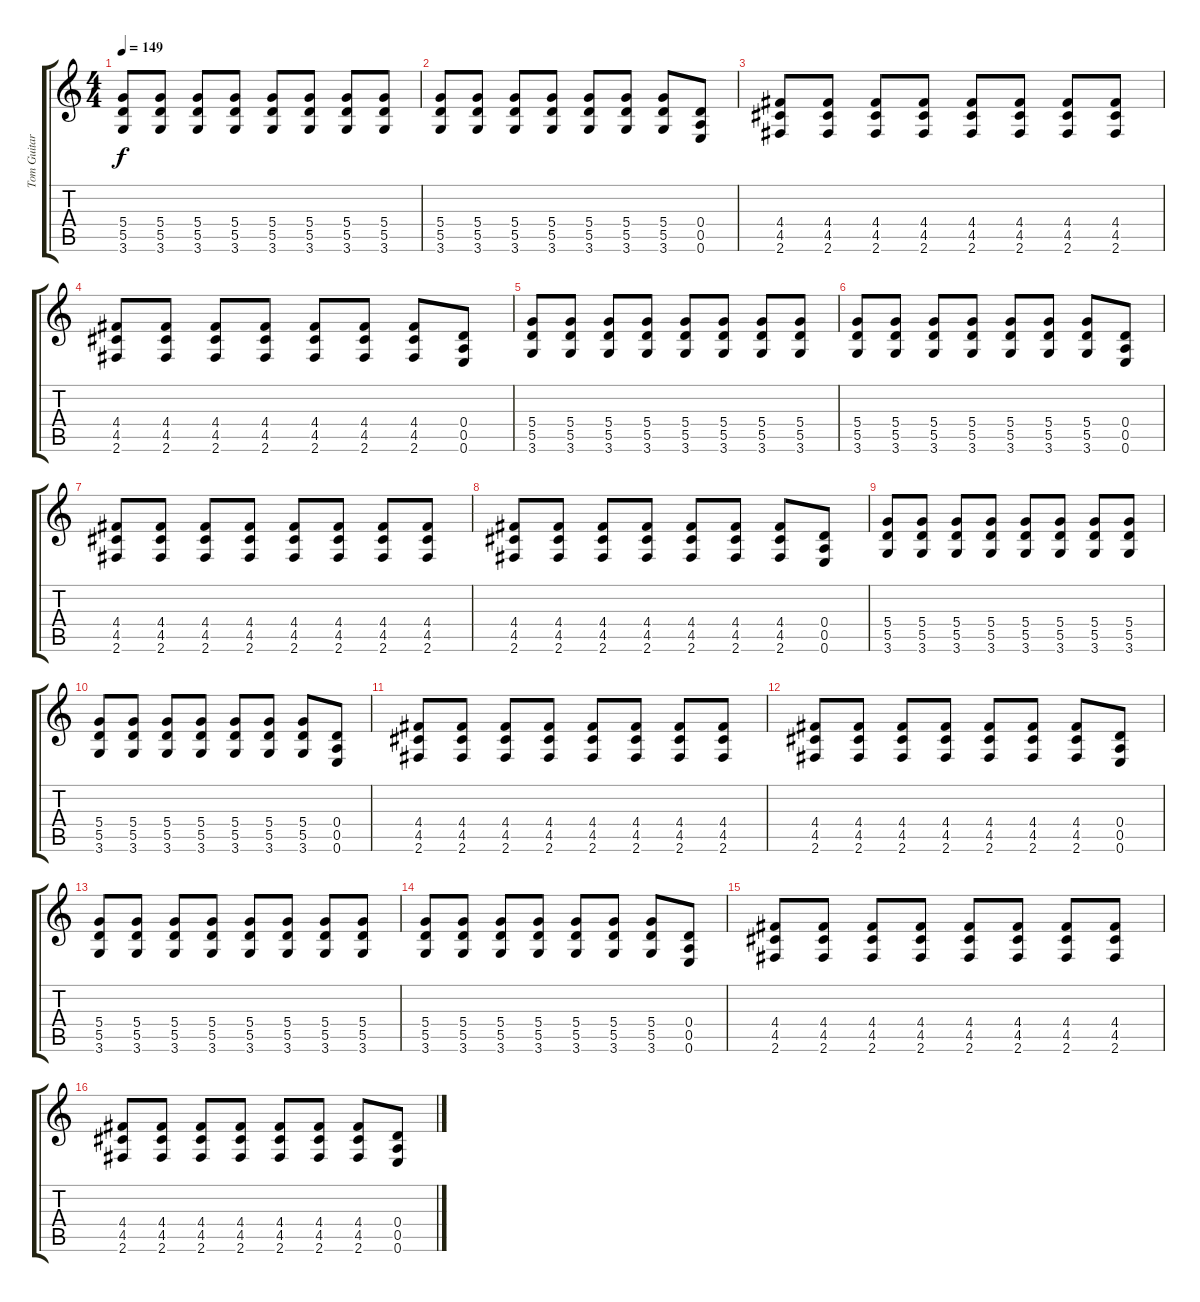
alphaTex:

\track ("Tom Guitar 1" "Tom Guitar") {instrument electricguitarclean}
\staff {score tabs}
\tuning (E4 B3 G3 D3 A2 E2) {hide}
\ts (4 4)
\tempo 149
\clef g2
\ks c
(5.4 5.5 3.6).8{dy f instrument distortionguitar} (5.4 5.5 3.6).8 (5.4 5.5 3.6).8 (5.4 5.5 3.6).8 (5.4 5.5 3.6).8 (5.4 5.5 3.6).8 (5.4 5.5 3.6).8 (5.4 5.5 3.6).8 |
(5.4 5.5 3.6).8 (5.4 5.5 3.6).8 (5.4 5.5 3.6).8 (5.4 5.5 3.6).8 (5.4 5.5 3.6).8 (5.4 5.5 3.6).8 (5.4 5.5 3.6).8 (0.4 0.5 0.6).8 |
(4.4 4.5 2.6).8 (4.4 4.5 2.6).8 (4.4 4.5 2.6).8 (4.4 4.5 2.6).8 (4.4 4.5 2.6).8 (4.4 4.5 2.6).8 (4.4 4.5 2.6).8 (4.4 4.5 2.6).8 |
(4.4 4.5 2.6).8 (4.4 4.5 2.6).8 (4.4 4.5 2.6).8 (4.4 4.5 2.6).8 (4.4 4.5 2.6).8 (4.4 4.5 2.6).8 (4.4 4.5 2.6).8 (0.4 0.5 0.6).8 |
(5.4 5.5 3.6).8{instrument distortionguitar} (5.4 5.5 3.6).8 (5.4 5.5 3.6).8 (5.4 5.5 3.6).8 (5.4 5.5 3.6).8 (5.4 5.5 3.6).8 (5.4 5.5 3.6).8 (5.4 5.5 3.6).8 |
(5.4 5.5 3.6).8 (5.4 5.5 3.6).8 (5.4 5.5 3.6).8 (5.4 5.5 3.6).8 (5.4 5.5 3.6).8 (5.4 5.5 3.6).8 (5.4 5.5 3.6).8 (0.4 0.5 0.6).8 |
(4.4 4.5 2.6).8 (4.4 4.5 2.6).8 (4.4 4.5 2.6).8 (4.4 4.5 2.6).8 (4.4 4.5 2.6).8 (4.4 4.5 2.6).8 (4.4 4.5 2.6).8 (4.4 4.5 2.6).8 |
(4.4 4.5 2.6).8 (4.4 4.5 2.6).8 (4.4 4.5 2.6).8 (4.4 4.5 2.6).8 (4.4 4.5 2.6).8 (4.4 4.5 2.6).8 (4.4 4.5 2.6).8 (0.4 0.5 0.6).8 |
(5.4 5.5 3.6).8{instrument distortionguitar} (5.4 5.5 3.6).8 (5.4 5.5 3.6).8 (5.4 5.5 3.6).8 (5.4 5.5 3.6).8 (5.4 5.5 3.6).8 (5.4 5.5 3.6).8 (5.4 5.5 3.6).8 |
(5.4 5.5 3.6).8 (5.4 5.5 3.6).8 (5.4 5.5 3.6).8 (5.4 5.5 3.6).8 (5.4 5.5 3.6).8 (5.4 5.5 3.6).8 (5.4 5.5 3.6).8 (0.4 0.5 0.6).8 |
(4.4 4.5 2.6).8 (4.4 4.5 2.6).8 (4.4 4.5 2.6).8 (4.4 4.5 2.6).8 (4.4 4.5 2.6).8 (4.4 4.5 2.6).8 (4.4 4.5 2.6).8 (4.4 4.5 2.6).8 |
(4.4 4.5 2.6).8 (4.4 4.5 2.6).8 (4.4 4.5 2.6).8 (4.4 4.5 2.6).8 (4.4 4.5 2.6).8 (4.4 4.5 2.6).8 (4.4 4.5 2.6).8 (0.4 0.5 0.6).8 |
(5.4 5.5 3.6).8{instrument distortionguitar} (5.4 5.5 3.6).8 (5.4 5.5 3.6).8 (5.4 5.5 3.6).8 (5.4 5.5 3.6).8 (5.4 5.5 3.6).8 (5.4 5.5 3.6).8 (5.4 5.5 3.6).8 |
(5.4 5.5 3.6).8 (5.4 5.5 3.6).8 (5.4 5.5 3.6).8 (5.4 5.5 3.6).8 (5.4 5.5 3.6).8 (5.4 5.5 3.6).8 (5.4 5.5 3.6).8 (0.4 0.5 0.6).8 |
(4.4 4.5 2.6).8 (4.4 4.5 2.6).8 (4.4 4.5 2.6).8 (4.4 4.5 2.6).8 (4.4 4.5 2.6).8 (4.4 4.5 2.6).8 (4.4 4.5 2.6).8 (4.4 4.5 2.6).8 |
(4.4 4.5 2.6).8 (4.4 4.5 2.6).8 (4.4 4.5 2.6).8 (4.4 4.5 2.6).8 (4.4 4.5 2.6).8 (4.4 4.5 2.6).8 (4.4 4.5 2.6).8 (0.4 0.5 0.6).8
